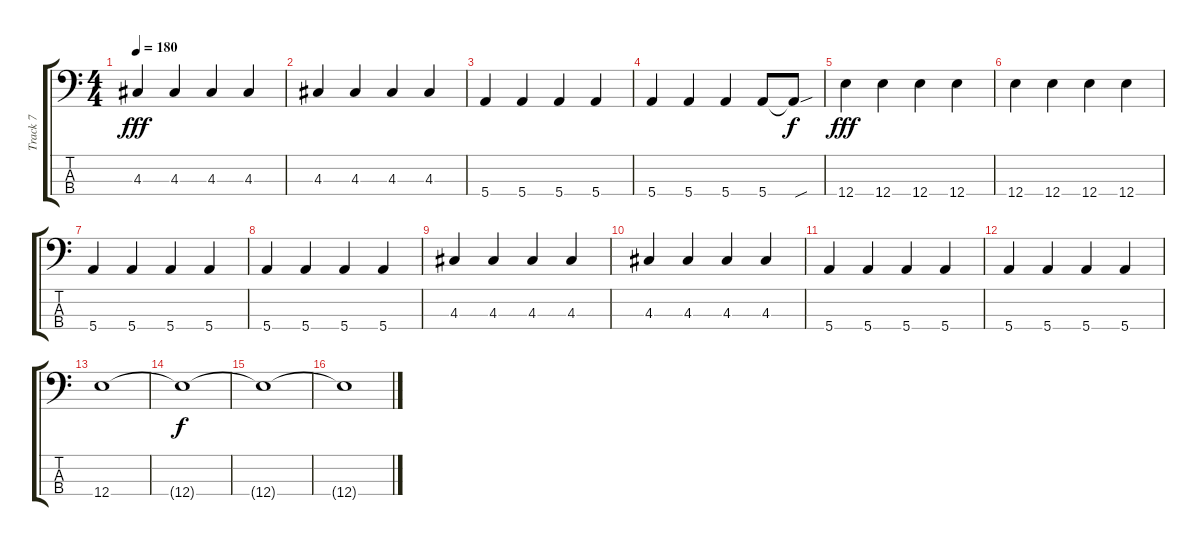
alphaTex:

\track ("Track 7" "Track 7") {instrument electricbassfinger}
\staff {score tabs}
\tuning (G2 D2 A1 E1) {hide}
\ts (4 4)
\tempo 180
\clef f4
\ks c
4.3.4{dy fff} 4.3.4 4.3.4 4.3.4 |
4.3.4 4.3.4 4.3.4 4.3.4 |
5.4.4 5.4.4 5.4.4 5.4.4 |
5.4.4 5.4.4 5.4.4 5.4.8 5.4{sou t}.8{dy f} |
12.4.4{dy fff} 12.4.4 12.4.4 12.4.4 |
12.4.4 12.4.4 12.4.4 12.4.4 |
5.4.4 5.4.4 5.4.4 5.4.4 |
5.4.4 5.4.4 5.4.4 5.4.4 |
4.3.4 4.3.4 4.3.4 4.3.4 |
4.3.4 4.3.4 4.3.4 4.3.4 |
5.4.4 5.4.4 5.4.4 5.4.4 |
5.4.4 5.4.4 5.4.4 5.4.4 |
12.4.1 |
12.4{t}.1{dy f} |
12.4{t}.1 |
12.4{t}.1
